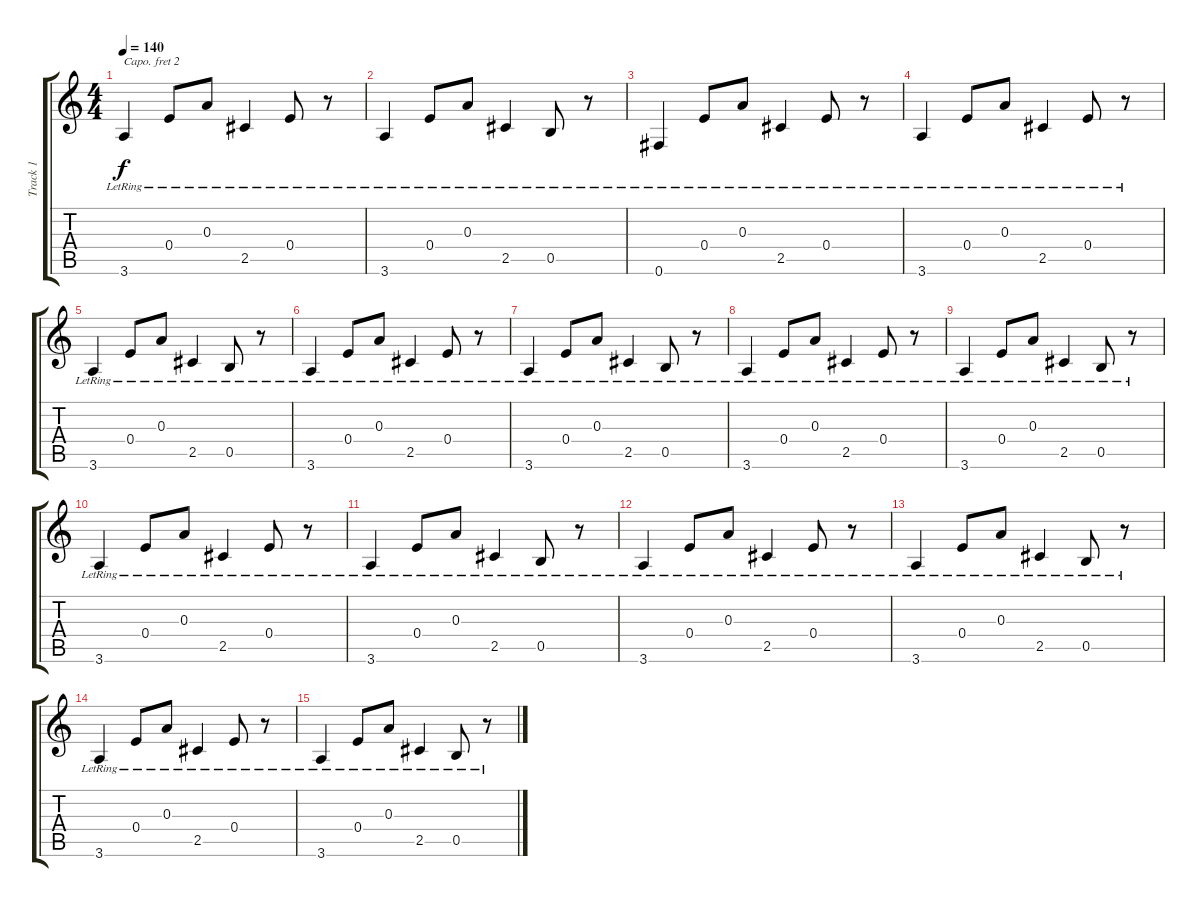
\track ("Track 1" "Track 1") {instrument acousticguitarsteel}
\staff {score tabs}
\capo 2
\tuning (E4 B3 G3 D3 A2 E2) {hide}
\ts (4 4)
\tempo 140
\clef g2
\ks c
3.6{lr}.4{dy f} 0.4{lr}.8 0.3{lr}.8 2.5{lr}.4 0.4{lr}.8 r.8 |
3.6{lr}.4 0.4{lr}.8 0.3{lr}.8 2.5{lr}.4 0.5{lr}.8 r.8 |
0.6{lr}.4 0.4{lr}.8 0.3{lr}.8 2.5{lr}.4 0.4{lr}.8 r.8 |
3.6{lr}.4 0.4{lr}.8 0.3{lr}.8 2.5{lr}.4 0.4{lr}.8 r.8 |
3.6{lr}.4 0.4{lr}.8 0.3{lr}.8 2.5{lr}.4 0.5{lr}.8 r.8 |
3.6{lr}.4 0.4{lr}.8 0.3{lr}.8 2.5{lr}.4 0.4{lr}.8 r.8 |
3.6{lr}.4 0.4{lr}.8 0.3{lr}.8 2.5{lr}.4 0.5{lr}.8 r.8 |
3.6{lr}.4 0.4{lr}.8 0.3{lr}.8 2.5{lr}.4 0.4{lr}.8 r.8 |
3.6{lr}.4 0.4{lr}.8 0.3{lr}.8 2.5{lr}.4 0.5{lr}.8 r.8 |
3.6{lr}.4 0.4{lr}.8 0.3{lr}.8 2.5{lr}.4 0.4{lr}.8 r.8 |
3.6{lr}.4 0.4{lr}.8 0.3{lr}.8 2.5{lr}.4 0.5{lr}.8 r.8 |
3.6{lr}.4 0.4{lr}.8 0.3{lr}.8 2.5{lr}.4 0.4{lr}.8 r.8 |
3.6{lr}.4 0.4{lr}.8 0.3{lr}.8 2.5{lr}.4 0.5{lr}.8 r.8 |
3.6{lr}.4 0.4{lr}.8 0.3{lr}.8 2.5{lr}.4 0.4{lr}.8 r.8 |
3.6{lr}.4 0.4{lr}.8 0.3{lr}.8 2.5{lr}.4 0.5{lr}.8 r.8
